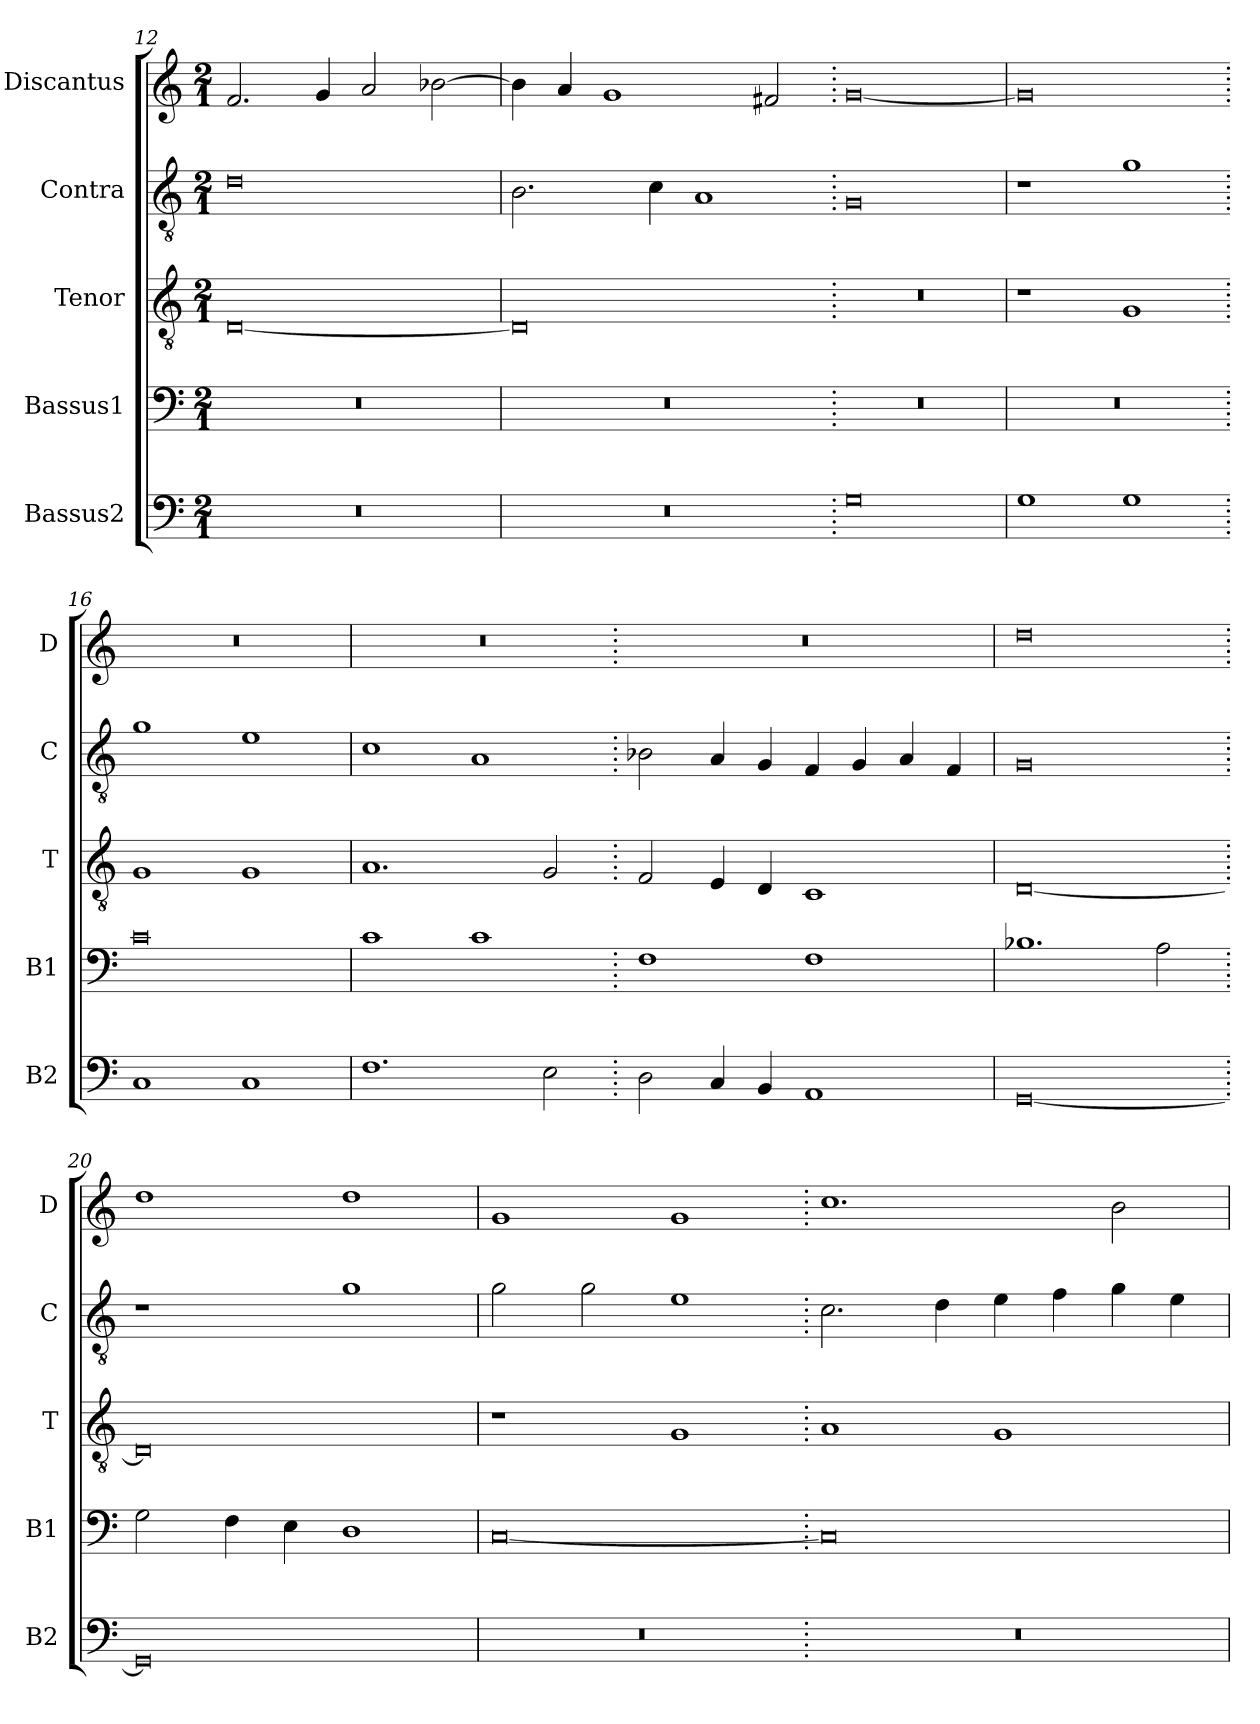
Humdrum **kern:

**kern	**kern	**kern	**kern	**kern
*part5	*part4	*part3	*part2	*part1
*staff5	*staff4	*staff3	*staff2	*staff1
*I"Bassus2	*I"Bassus1	*I"Tenor	*I"Contra	*I"Discantus
*I'B2	*I'B1	*I'T	*I'C	*I'D
*clefF4	*clefF4	*clefGv2	*clefGv2	*clefG2
*k[]	*k[]	*k[]	*k[]	*k[]
*M2/1	*M2/1	*M2/1	*M2/1	*M2/1
=12	=12	=12	=12	=12
0r	0r	[0D	0d	2.f/
.	.	.	.	4g/
.	.	.	.	2a/
.	.	.	.	[2b-X\
=13	=13	=13	=13	=13
0r	0r	0D]	2.B\	4b-\]
.	.	.	.	4a/
.	.	.	.	1g
.	.	.	4c\	.
.	.	.	1A	.
.	.	.	.	2f#X/
=14.	=14.	=14.	=14.	=14.
0G	0r	0r	0G	[0g
=15	=15	=15	=15	=15
1G	0r	1r	1r	0g]
1G	.	1G	1g	.
=16.	=16.	=16.	=16.	=16.
1C	0c	1G	1g	0r
1C	.	1G	1e	.
=17	=17	=17	=17	=17
1.F	1c	1.A	1c	0r
.	1c	.	1A	.
2E\	.	2G/	.	.
=18.	=18.	=18.	=18.	=18.
2D\	1F	2F/	2B-X\	0r
4C/	.	4E/	4A/	.
4BB/	.	4D/	4G/	.
1AA	1F	1C	4F/	.
.	.	.	4G/	.
.	.	.	4A/	.
.	.	.	4F/	.
=19	=19	=19	=19	=19
[0GG	1.B-X	[0D	0G	0dd
.	2A\	.	.	.
=20.	=20.	=20.	=20.	=20.
0GG]	2G\	0D]	1r	1dd
.	4F\	.	.	.
.	4E\	.	.	.
.	1D	.	1g	1dd
=21	=21	=21	=21	=21
0r	[0C	1r	2g\	1g
.	.	.	2g\	.
.	.	1G	1e	1g
=22.	=22.	=22.	=22.	=22.
0r	0C]	1A	2.c\	1.cc
.	.	.	4d\	.
.	.	1G	4e\	.
.	.	.	4f\	.
.	.	.	4g\	2b\
.	.	.	4e\	.
=	=	=	=	=
*-	*-	*-	*-	*-
